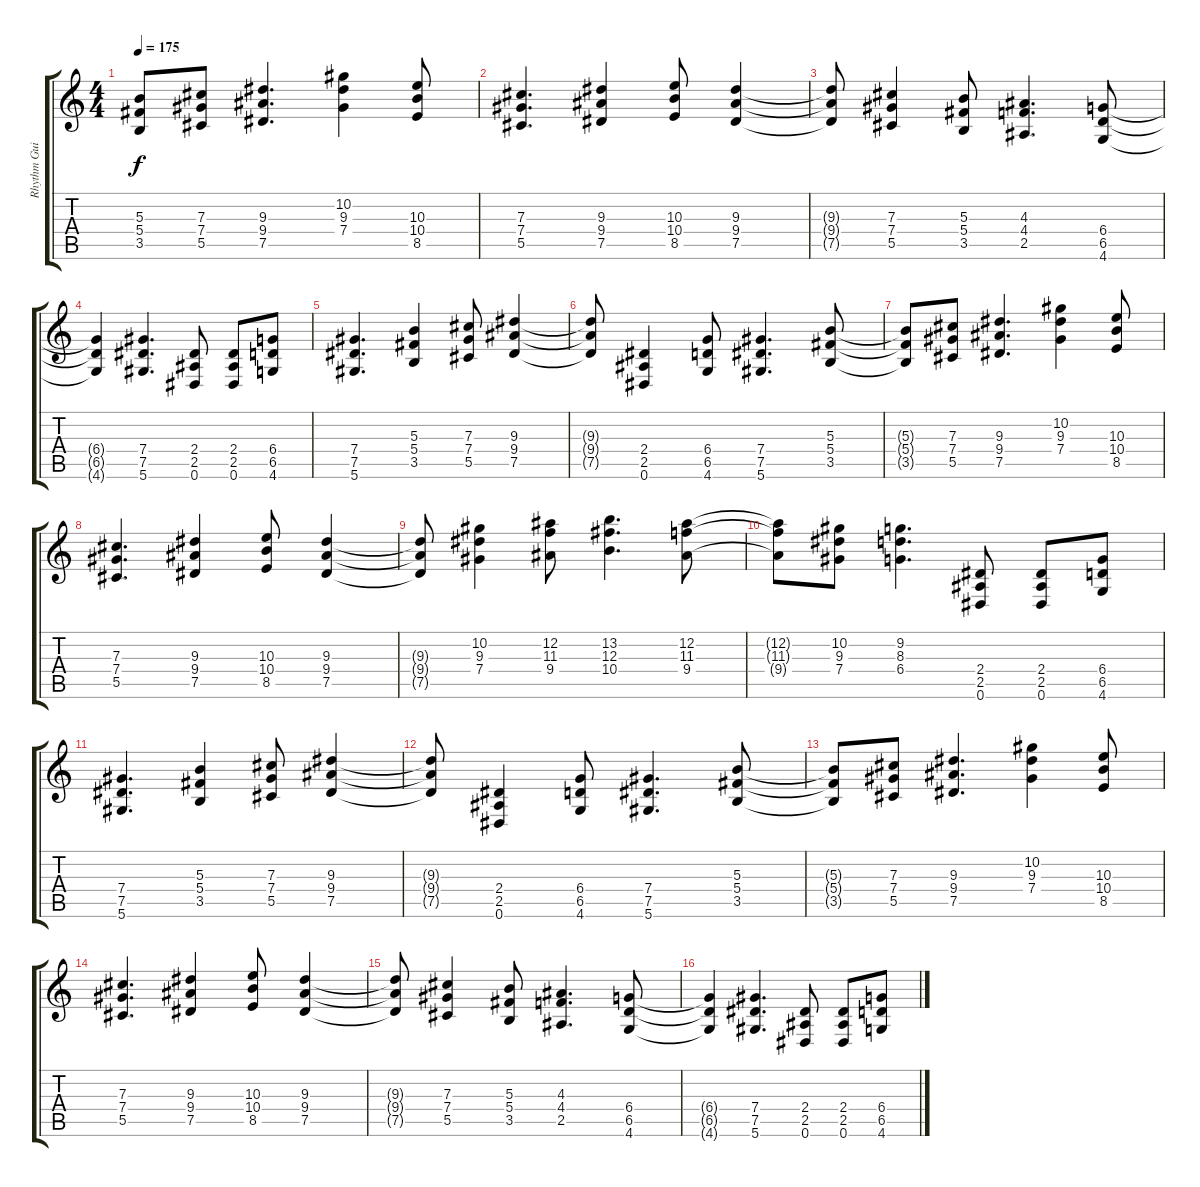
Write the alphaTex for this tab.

\track ("Rhythm Guitar" "Rhythm Gui") {instrument distortionguitar}
\staff {score tabs}
\tuning (Eb4 Bb3 Gb3 Db3 Ab2 Eb2) {hide}
\ts (4 4)
\tempo 175
\clef g2
\ks c
(5.3{t} 5.4{t} 3.5{t}).8{dy f} (7.3 7.4 5.5).8 (9.3 9.4 7.5).4{d} (10.2 9.3 7.4).4 (10.3 10.4 8.5).8 |
(7.3 7.4 5.5).4{d} (9.3 9.4 7.5).4 (10.3 10.4 8.5).8 (9.3 9.4 7.5).4 |
(9.3{t} 9.4{t} 7.5{t}).8 (7.3 7.4 5.5).4 (5.3 5.4 3.5).8 (4.3 4.4 2.5).4{d} (6.4 6.5 4.6).8 |
(6.4{t} 6.5{t} 4.6{t}).4 (7.4 7.5 5.6).4{d} (2.4 2.5 0.6).8 (2.4 2.5 0.6).8 (6.4 6.5 4.6).8 |
(7.4 7.5 5.6).4{d} (5.3 5.4 3.5).4 (7.3 7.4 5.5).8 (9.3 9.4 7.5).4 |
(9.3{t} 9.4{t} 7.5{t}).8 (2.4 2.5 0.6).4 (6.4 6.5 4.6).8 (7.4 7.5 5.6).4{d} (5.3 5.4 3.5).8 |
(5.3{t} 5.4{t} 3.5{t}).8 (7.3 7.4 5.5).8 (9.3 9.4 7.5).4{d} (10.2 9.3 7.4).4 (10.3 10.4 8.5).8 |
(7.3 7.4 5.5).4{d} (9.3 9.4 7.5).4 (10.3 10.4 8.5).8 (9.3 9.4 7.5).4 |
(9.3{t} 9.4{t} 7.5{t}).8 (10.2 9.3 7.4).4 (12.2 11.3 9.4).8 (13.2 12.3 10.4).4{d} (12.2 11.3 9.4).8 |
(12.2{t} 11.3{t} 9.4{t}).8 (10.2 9.3 7.4).8 (9.2 8.3 6.4).4{d} (2.4 2.5 0.6).8 (2.4 2.5 0.6).8 (6.4 6.5 4.6).8 |
(7.4 7.5 5.6).4{d} (5.3 5.4 3.5).4 (7.3 7.4 5.5).8 (9.3 9.4 7.5).4 |
(9.3{t} 9.4{t} 7.5{t}).8 (2.4 2.5 0.6).4 (6.4 6.5 4.6).8 (7.4 7.5 5.6).4{d} (5.3 5.4 3.5).8 |
(5.3{t} 5.4{t} 3.5{t}).8 (7.3 7.4 5.5).8 (9.3 9.4 7.5).4{d} (10.2 9.3 7.4).4 (10.3 10.4 8.5).8 |
(7.3 7.4 5.5).4{d} (9.3 9.4 7.5).4 (10.3 10.4 8.5).8 (9.3 9.4 7.5).4 |
(9.3{t} 9.4{t} 7.5{t}).8 (7.3 7.4 5.5).4 (5.3 5.4 3.5).8 (4.3 4.4 2.5).4{d} (6.4 6.5 4.6).8 |
(6.4{t} 6.5{t} 4.6{t}).4 (7.4 7.5 5.6).4{d} (2.4 2.5 0.6).8 (2.4 2.5 0.6).8 (6.4 6.5 4.6).8
